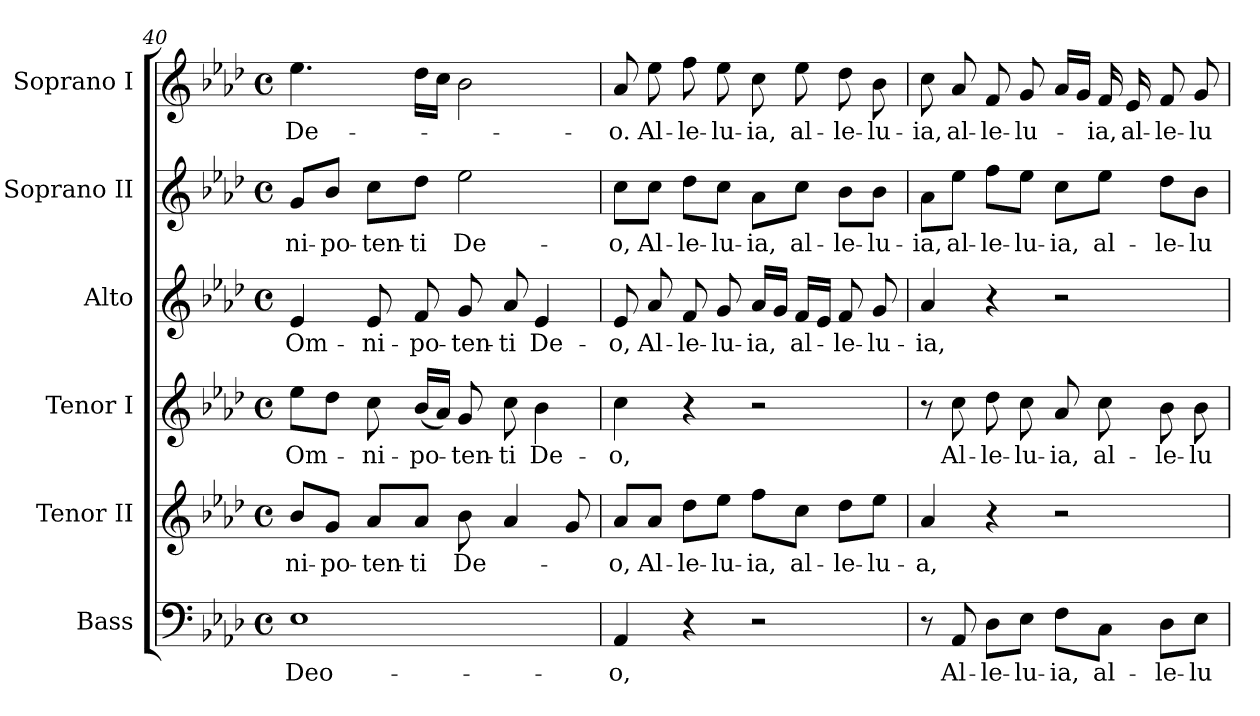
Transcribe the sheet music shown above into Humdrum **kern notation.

**kern	**text	**kern	**text	**kern	**text	**kern	**text	**kern	**text	**kern	**text
*part6	*part6	*part5	*part5	*part4	*part4	*part3	*part3	*part2	*part2	*part1	*part1
*staff6	*staff6	*staff5	*staff5	*staff4	*staff4	*staff3	*staff3	*staff2	*staff2	*staff1	*staff1
*I"Bass	*	*I"Tenor II	*	*I"Tenor I	*	*I"Alto	*	*I"Soprano II	*	*I"Soprano I	*
*I'B.	*	*I'T. II	*	*I'T. I	*	*I'A.	*	*I'S. II	*	*I'S. I	*
*clefF4	*	*clefG2	*	*clefG2	*	*clefG2	*	*clefG2	*	*clefG2	*
*	*	*ITrd7c12	*	*ITrd7c12	*	*	*	*	*	*	*
*k[b-e-a-d-]	*	*k[b-e-a-d-]	*	*k[b-e-a-d-]	*	*k[b-e-a-d-]	*	*k[b-e-a-d-]	*	*k[b-e-a-d-]	*
*A-:	*	*A-:	*	*A-:	*	*A-:	*	*A-:	*	*A-:	*
*M4/4	*	*M4/4	*	*M4/4	*	*M4/4	*	*M4/4	*	*M4/4	*
*met(c)	*	*met(c)	*	*met(c)	*	*met(c)	*	*met(c)	*	*met(c)	*
=40	=40	=40	=40	=40	=40	=40	=40	=40	=40	=40	=40
!	!LO:LY:b:color=#000000	!	!	!	!	!	!	!	!	!	!
!	!	!	!LO:LY:b:color=#000000	!	!	!	!	!	!	!	!
!	!	!	!	!	!LO:LY:b:color=#000000	!	!	!	!	!	!
!	!	!	!	!	!	!	!LO:LY:b:color=#000000	!	!	!	!
!	!	!	!	!	!	!	!	!	!LO:LY:b:color=#000000	!	!
!	!	!	!	!	!	!	!	!	!	!	!LO:LY:b:color=#000000
1E-i	Deo-	8B-i/L	-ni-	8e-i\L	Om-	4e-i/	Om-	8gi/L	-ni-	4.ee-i\	De-
!	!	!	!LO:LY:b:color=#000000	!	!	!	!	!	!	!	!
!	!	!	!	!	!	!	!	!	!LO:LY:b:color=#000000	!	!
.	.	8Gi/J	-po-	8d-i\J	.	.	.	8b-i/J	-po-	.	.
!	!	!	!LO:LY:b:color=#000000	!	!	!	!	!	!	!	!
!	!	!	!	!	!LO:LY:b:color=#000000	!	!	!	!	!	!
!	!	!	!	!	!	!	!LO:LY:b:color=#000000	!	!	!	!
!	!	!	!	!	!	!	!	!	!LO:LY:b:color=#000000	!	!
.	.	8A-i/L	-ten-	8ci\	-ni-	8e-i/	-ni-	8cci\L	-ten-	.	.
!	!	!	!LO:LY:b:color=#000000	!	!	!	!	!	!	!	!
!	!	!	!	!	!LO:LY:b:color=#000000	!	!	!	!	!	!
!	!	!	!	!	!	!	!LO:LY:b:color=#000000	!	!	!	!
!	!	!	!	!	!	!	!	!	!LO:LY:b:color=#000000	!	!
.	.	8A-i/J	-ti	(16B-i/LL	-po-	8fi/	-po-	8dd-i\J	-ti	16dd-i\LL	.
.	.	.	.	16A-i/JJ)	.	.	.	.	.	16cci\JJ	.
!	!	!	!LO:LY:b:color=#000000	!	!	!	!	!	!	!	!
!	!	!	!	!	!LO:LY:b:color=#000000	!	!	!	!	!	!
!	!	!	!	!	!	!	!LO:LY:b:color=#000000	!	!	!	!
!	!	!	!	!	!	!	!	!	!LO:LY:b:color=#000000	!	!
.	.	8B-i\	De-	8Gi/	-ten-	8gi/	-ten-	2ee-i\	De-	2b-i\	.
!	!	!	!	!	!LO:LY:b:color=#000000	!	!	!	!	!	!
!	!	!	!	!	!	!	!LO:LY:b:color=#000000	!	!	!	!
.	.	4A-i/	.	8ci\	-ti	8a-i/	-ti	.	.	.	.
!	!	!	!	!	!LO:LY:b:color=#000000	!	!	!	!	!	!
!	!	!	!	!	!	!	!LO:LY:b:color=#000000	!	!	!	!
.	.	.	.	4B-i\	De-	4e-i/	De-	.	.	.	.
.	.	8Gi/	.	.	.	.	.	.	.	.	.
!!LO:PB:g=z
=41	=41	=41	=41	=41	=41	=41	=41	=41	=41	=41	=41
!	!LO:LY:b:color=#000000	!	!	!	!	!	!	!	!	!	!
!	!	!	!LO:LY:b:color=#000000	!	!	!	!	!	!	!	!
!	!	!	!	!	!LO:LY:b:color=#000000	!	!	!	!	!	!
!	!	!	!	!	!	!	!LO:LY:b:color=#000000	!	!	!	!
!	!	!	!	!	!	!	!	!	!LO:LY:b:color=#000000	!	!
!	!	!	!	!	!	!	!	!	!	!	!LO:LY:b:color=#000000
4AA-i/	-o,	8A-i/L	-o,	4ci\	-o,	8e-i/	-o,	8cci\L	-o,	8a-i/	-o.
!	!	!	!LO:LY:b:color=#000000	!	!	!	!	!	!	!	!
!	!	!	!	!	!	!	!LO:LY:b:color=#000000	!	!	!	!
!	!	!	!	!	!	!	!	!	!LO:LY:b:color=#000000	!	!
!	!	!	!	!	!	!	!	!	!	!	!LO:LY:b:color=#000000
.	.	8A-i/J	Al-	.	.	8a-i/	Al-	8cci\J	Al-	8ee-i\	Al-
!	!	!	!LO:LY:b:color=#000000	!	!	!	!	!	!	!	!
!	!	!	!	!	!	!	!LO:LY:b:color=#000000	!	!	!	!
!	!	!	!	!	!	!	!	!	!LO:LY:b:color=#000000	!	!
!	!	!	!	!	!	!	!	!	!	!	!LO:LY:b:color=#000000
4r	.	8d-i\L	-le-	4r	.	8fi/	-le-	8dd-i\L	-le-	8ffi\	-le-
!	!	!	!LO:LY:b:color=#000000	!	!	!	!	!	!	!	!
!	!	!	!	!	!	!	!LO:LY:b:color=#000000	!	!	!	!
!	!	!	!	!	!	!	!	!	!LO:LY:b:color=#000000	!	!
!	!	!	!	!	!	!	!	!	!	!	!LO:LY:b:color=#000000
.	.	8e-i\J	-lu-	.	.	8gi/	-lu-	8cci\J	-lu-	8ee-i\	-lu-
!	!	!	!LO:LY:b:color=#000000	!	!	!	!	!	!	!	!
!	!	!	!	!	!	!	!LO:LY:b:color=#000000	!	!	!	!
!	!	!	!	!	!	!	!	!	!LO:LY:b:color=#000000	!	!
!	!	!	!	!	!	!	!	!	!	!	!LO:LY:b:color=#000000
2r	.	8fi\L	-ia,	2r	.	16a-i/LL	-ia,	8a-i\L	-ia,	8cci\	-ia,
.	.	.	.	.	.	16gi/JJ	.	.	.	.	.
!	!	!	!LO:LY:b:color=#000000	!	!	!	!	!	!	!	!
!	!	!	!	!	!	!	!LO:LY:b:color=#000000	!	!	!	!
!	!	!	!	!	!	!	!	!	!LO:LY:b:color=#000000	!	!
!	!	!	!	!	!	!	!	!	!	!	!LO:LY:b:color=#000000
.	.	8ci\J	al-	.	.	16fi/LL	al-	8cci\J	al-	8ee-i\	al-
.	.	.	.	.	.	16e-i/JJ	.	.	.	.	.
!	!	!	!LO:LY:b:color=#000000	!	!	!	!	!	!	!	!
!	!	!	!	!	!	!	!LO:LY:b:color=#000000	!	!	!	!
!	!	!	!	!	!	!	!	!	!LO:LY:b:color=#000000	!	!
!	!	!	!	!	!	!	!	!	!	!	!LO:LY:b:color=#000000
.	.	8d-i\L	-le-	.	.	8fi/	-le-	8b-i\L	-le-	8dd-i\	-le-
!	!	!	!LO:LY:b:color=#000000	!	!	!	!	!	!	!	!
!	!	!	!	!	!	!	!LO:LY:b:color=#000000	!	!	!	!
!	!	!	!	!	!	!	!	!	!LO:LY:b:color=#000000	!	!
!	!	!	!	!	!	!	!	!	!	!	!LO:LY:b:color=#000000
.	.	8e-i\J	-lu-	.	.	8gi/	-lu-	8b-i\J	-lu-	8b-i\	-lu-
=42	=42	=42	=42	=42	=42	=42	=42	=42	=42	=42	=42
!	!	!	!LO:LY:b:color=#000000	!	!	!	!	!	!	!	!
!	!	!	!	!	!	!	!LO:LY:b:color=#000000	!	!	!	!
!	!	!	!	!	!	!	!	!	!LO:LY:b:color=#000000	!	!
!	!	!	!	!	!	!	!	!	!	!	!LO:LY:b:color=#000000
8r	.	4A-i/	-a,	8r	.	4a-i/	-ia,	8a-i\L	-ia,	8cci\	-ia,
!	!LO:LY:b:color=#000000	!	!	!	!	!	!	!	!	!	!
!	!	!	!	!	!LO:LY:b:color=#000000	!	!	!	!	!	!
!	!	!	!	!	!	!	!	!	!LO:LY:b:color=#000000	!	!
!	!	!	!	!	!	!	!	!	!	!	!LO:LY:b:color=#000000
8AA-i/	Al-	.	.	8ci\	Al-	.	.	8ee-i\J	al-	8a-i/	al-
!	!LO:LY:b:color=#000000	!	!	!	!	!	!	!	!	!	!
!	!	!	!	!	!LO:LY:b:color=#000000	!	!	!	!	!	!
!	!	!	!	!	!	!	!	!	!LO:LY:b:color=#000000	!	!
!	!	!	!	!	!	!	!	!	!	!	!LO:LY:b:color=#000000
8D-i\L	-le-	4r	.	8d-i\	-le-	4r	.	8ffi\L	-le-	8fi/	-le-
!	!LO:LY:b:color=#000000	!	!	!	!	!	!	!	!	!	!
!	!	!	!	!	!LO:LY:b:color=#000000	!	!	!	!	!	!
!	!	!	!	!	!	!	!	!	!LO:LY:b:color=#000000	!	!
!	!	!	!	!	!	!	!	!	!	!	!LO:LY:b:color=#000000
8E-i\J	-lu-	.	.	8ci\	-lu-	.	.	8ee-i\J	-lu-	8gi/	-lu-
!	!LO:LY:b:color=#000000	!	!	!	!	!	!	!	!	!	!
!	!	!	!	!	!LO:LY:b:color=#000000	!	!	!	!	!	!
!	!	!	!	!	!	!	!	!	!LO:LY:b:color=#000000	!	!
8Fi\L	-ia,	2r	.	8A-i/	-ia,	2r	.	8cci\L	-ia,	16a-i/LL	.
.	.	.	.	.	.	.	.	.	.	16gi/JJ	.
!	!LO:LY:b:color=#000000	!	!	!	!	!	!	!	!	!	!
!	!	!	!	!	!LO:LY:b:color=#000000	!	!	!	!	!	!
!	!	!	!	!	!	!	!	!	!LO:LY:b:color=#000000	!	!
!	!	!	!	!	!	!	!	!	!	!	!LO:LY:b:color=#000000
8Ci\J	al-	.	.	8ci\	al-	.	.	8ee-i\J	al-	16fi/	-ia,
!	!	!	!	!	!	!	!	!	!	!	!LO:LY:b:color=#000000
.	.	.	.	.	.	.	.	.	.	16e-i/	al-
!	!LO:LY:b:color=#000000	!	!	!	!	!	!	!	!	!	!
!	!	!	!	!	!LO:LY:b:color=#000000	!	!	!	!	!	!
!	!	!	!	!	!	!	!	!	!LO:LY:b:color=#000000	!	!
!	!	!	!	!	!	!	!	!	!	!	!LO:LY:b:color=#000000
8D-i\L	-le-	.	.	8B-i\	-le-	.	.	8dd-i\L	-le-	8fi/	-le-
!	!LO:LY:b:color=#000000	!	!	!	!	!	!	!	!	!	!
!	!	!	!	!	!LO:LY:b:color=#000000	!	!	!	!	!	!
!	!	!	!	!	!	!	!	!	!LO:LY:b:color=#000000	!	!
!	!	!	!	!	!	!	!	!	!	!	!LO:LY:b:color=#000000
8E-i\J	-lu-	.	.	8B-i\	-lu-	.	.	8b-i\J	-lu-	8gi/	-lu-
=	=	=	=	=	=	=	=	=	=	=	=
*-	*-	*-	*-	*-	*-	*-	*-	*-	*-	*-	*-
